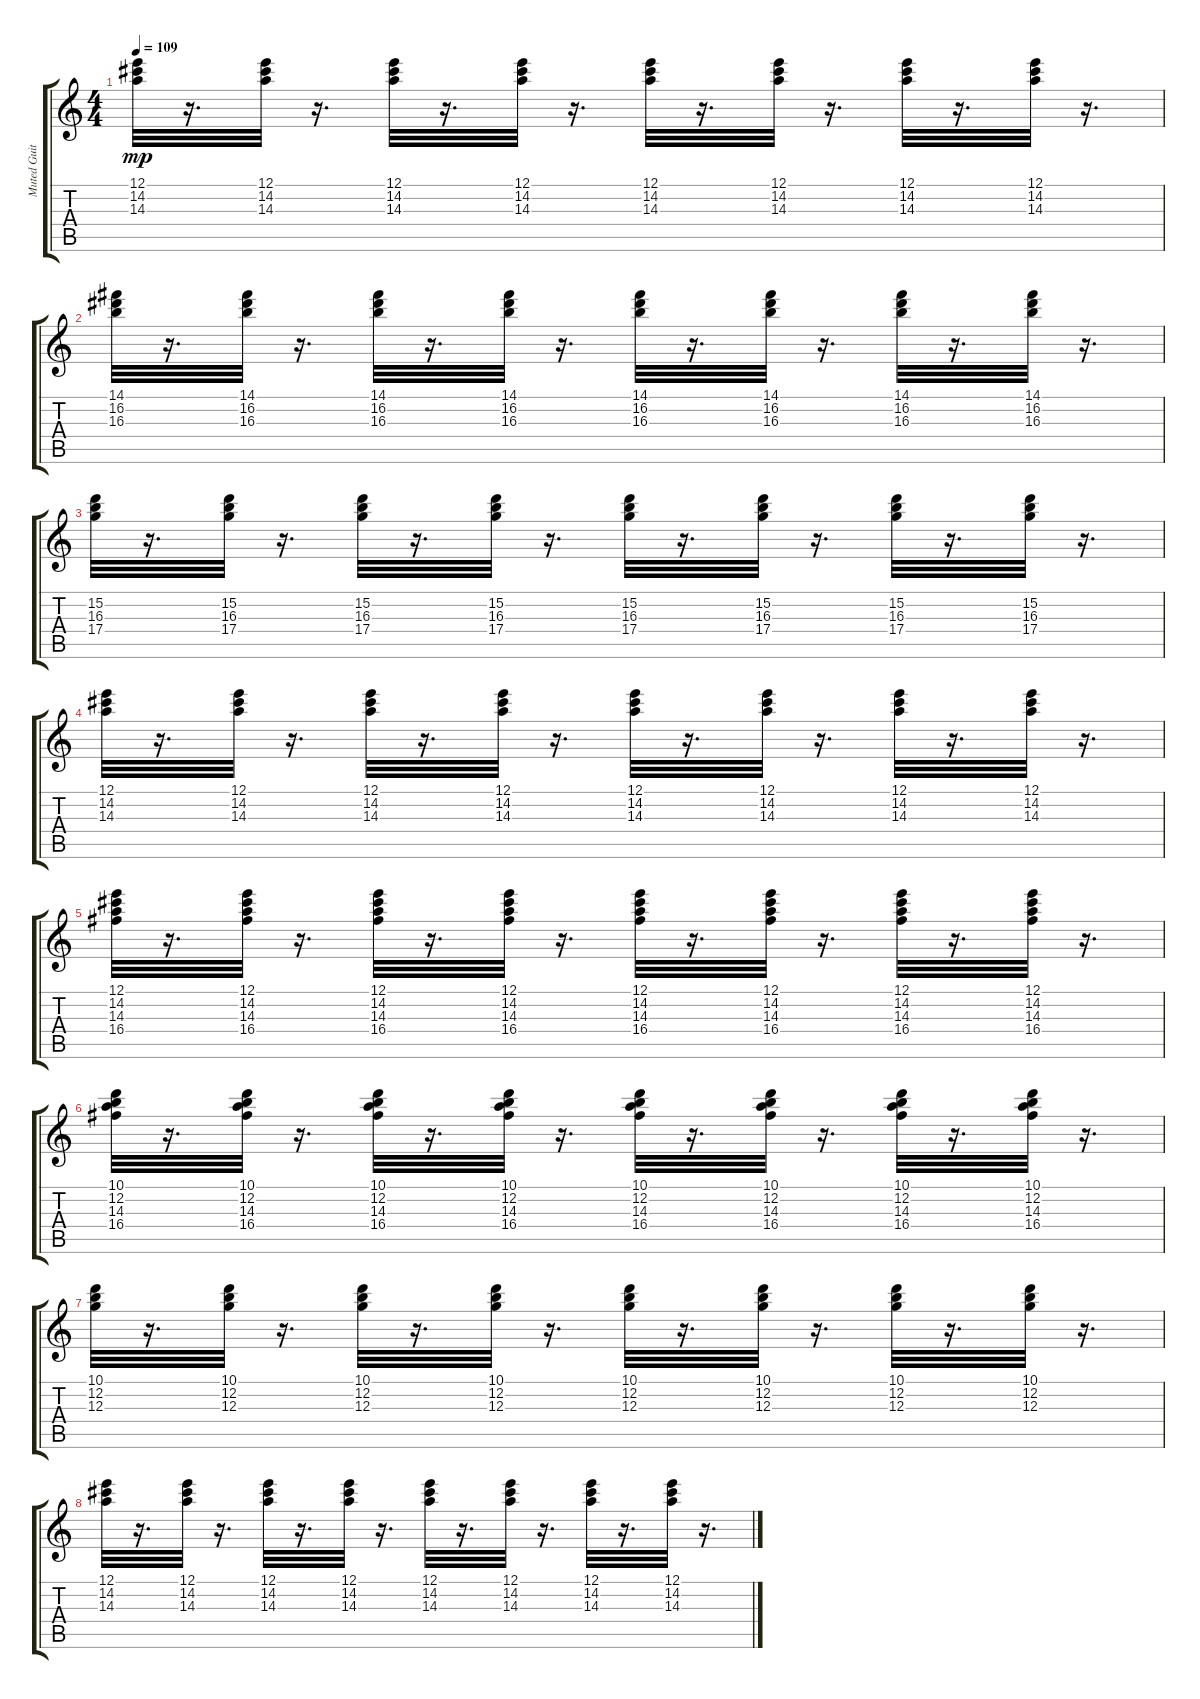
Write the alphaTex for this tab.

\track ("Muted Guitar" "Muted Guit") {instrument electricguitarmuted}
\staff {score tabs}
\tuning (E4 B3 G3 D3 A2 E2) {hide}
\ts (4 4)
\tempo 109
\clef g2
\ks c
(12.1 14.2 14.3).32{dy mp} r.16{d} (12.1 14.2 14.3).32 r.16{d} (12.1 14.2 14.3).32 r.16{d} (12.1 14.2 14.3).32 r.16{d} (12.1 14.2 14.3).32 r.16{d} (12.1 14.2 14.3).32 r.16{d} (12.1 14.2 14.3).32 r.16{d} (12.1 14.2 14.3).32 r.16{d} |
(14.1 16.2 16.3).32 r.16{d} (14.1 16.2 16.3).32 r.16{d} (14.1 16.2 16.3).32 r.16{d} (14.1 16.2 16.3).32 r.16{d} (14.1 16.2 16.3).32 r.16{d} (14.1 16.2 16.3).32 r.16{d} (14.1 16.2 16.3).32 r.16{d} (14.1 16.2 16.3).32 r.16{d} |
(15.2 16.3 17.4).32 r.16{d} (15.2 16.3 17.4).32 r.16{d} (15.2 16.3 17.4).32 r.16{d} (15.2 16.3 17.4).32 r.16{d} (15.2 16.3 17.4).32 r.16{d} (15.2 16.3 17.4).32 r.16{d} (15.2 16.3 17.4).32 r.16{d} (15.2 16.3 17.4).32 r.16{d} |
(12.1 14.2 14.3).32 r.16{d} (12.1 14.2 14.3).32 r.16{d} (12.1 14.2 14.3).32 r.16{d} (12.1 14.2 14.3).32 r.16{d} (12.1 14.2 14.3).32 r.16{d} (12.1 14.2 14.3).32 r.16{d} (12.1 14.2 14.3).32 r.16{d} (12.1 14.2 14.3).32 r.16{d} |
(12.1 14.2 14.3 16.4).32 r.16{d} (12.1 14.2 14.3 16.4).32 r.16{d} (12.1 14.2 14.3 16.4).32 r.16{d} (12.1 14.2 14.3 16.4).32 r.16{d} (12.1 14.2 14.3 16.4).32 r.16{d} (12.1 14.2 14.3 16.4).32 r.16{d} (12.1 14.2 14.3 16.4).32 r.16{d} (12.1 14.2 14.3 16.4).32 r.16{d} |
(10.1 12.2 14.3 16.4).32 r.16{d} (10.1 12.2 14.3 16.4).32 r.16{d} (10.1 12.2 14.3 16.4).32 r.16{d} (10.1 12.2 14.3 16.4).32 r.16{d} (10.1 12.2 14.3 16.4).32 r.16{d} (10.1 12.2 14.3 16.4).32 r.16{d} (10.1 12.2 14.3 16.4).32 r.16{d} (10.1 12.2 14.3 16.4).32 r.16{d} |
(10.1 12.2 12.3).32 r.16{d} (10.1 12.2 12.3).32 r.16{d} (10.1 12.2 12.3).32 r.16{d} (10.1 12.2 12.3).32 r.16{d} (10.1 12.2 12.3).32 r.16{d} (10.1 12.2 12.3).32 r.16{d} (10.1 12.2 12.3).32 r.16{d} (10.1 12.2 12.3).32 r.16{d} |
(12.1 14.2 14.3).32 r.16{d} (12.1 14.2 14.3).32 r.16{d} (12.1 14.2 14.3).32 r.16{d} (12.1 14.2 14.3).32 r.16{d} (12.1 14.2 14.3).32 r.16{d} (12.1 14.2 14.3).32 r.16{d} (12.1 14.2 14.3).32 r.16{d} (12.1 14.2 14.3).32 r.16{d}
